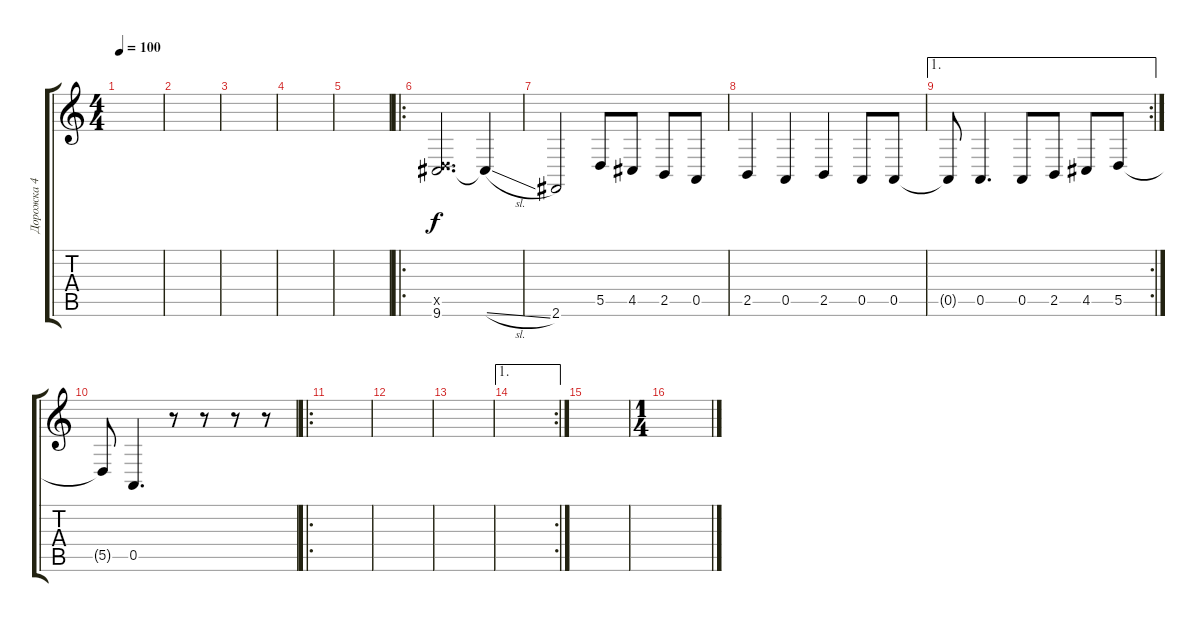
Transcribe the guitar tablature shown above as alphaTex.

\track ("Дорожка 4" "Дорожка 4") {instrument trumpet}
\staff {score tabs}
\tuning (E4 B3 G3 D3 A2 E2) {hide}
\ts (4 4)
\tempo 100
\clef g2
\ks c
|
|
|
|
|
\ro
(5.5{x} 9.6).2{d} 9.6{sl t}.4 |
2.6.2 5.5.8 4.5.8 2.5.8 0.5.8 |
2.5.4 0.5.4 2.5.4 0.5.8 0.5.8 |
\ae 1
\rc 2
0.5{t}.8 0.5.4{d} 0.5.8 2.5.8 4.5.8 5.5.8 |
5.5{t}.8 0.5.4{d} r.8 r.8 r.8 r.8 |
\ro
|
|
|
\ae 1
\rc 2
|
|
\ts (1 4)
